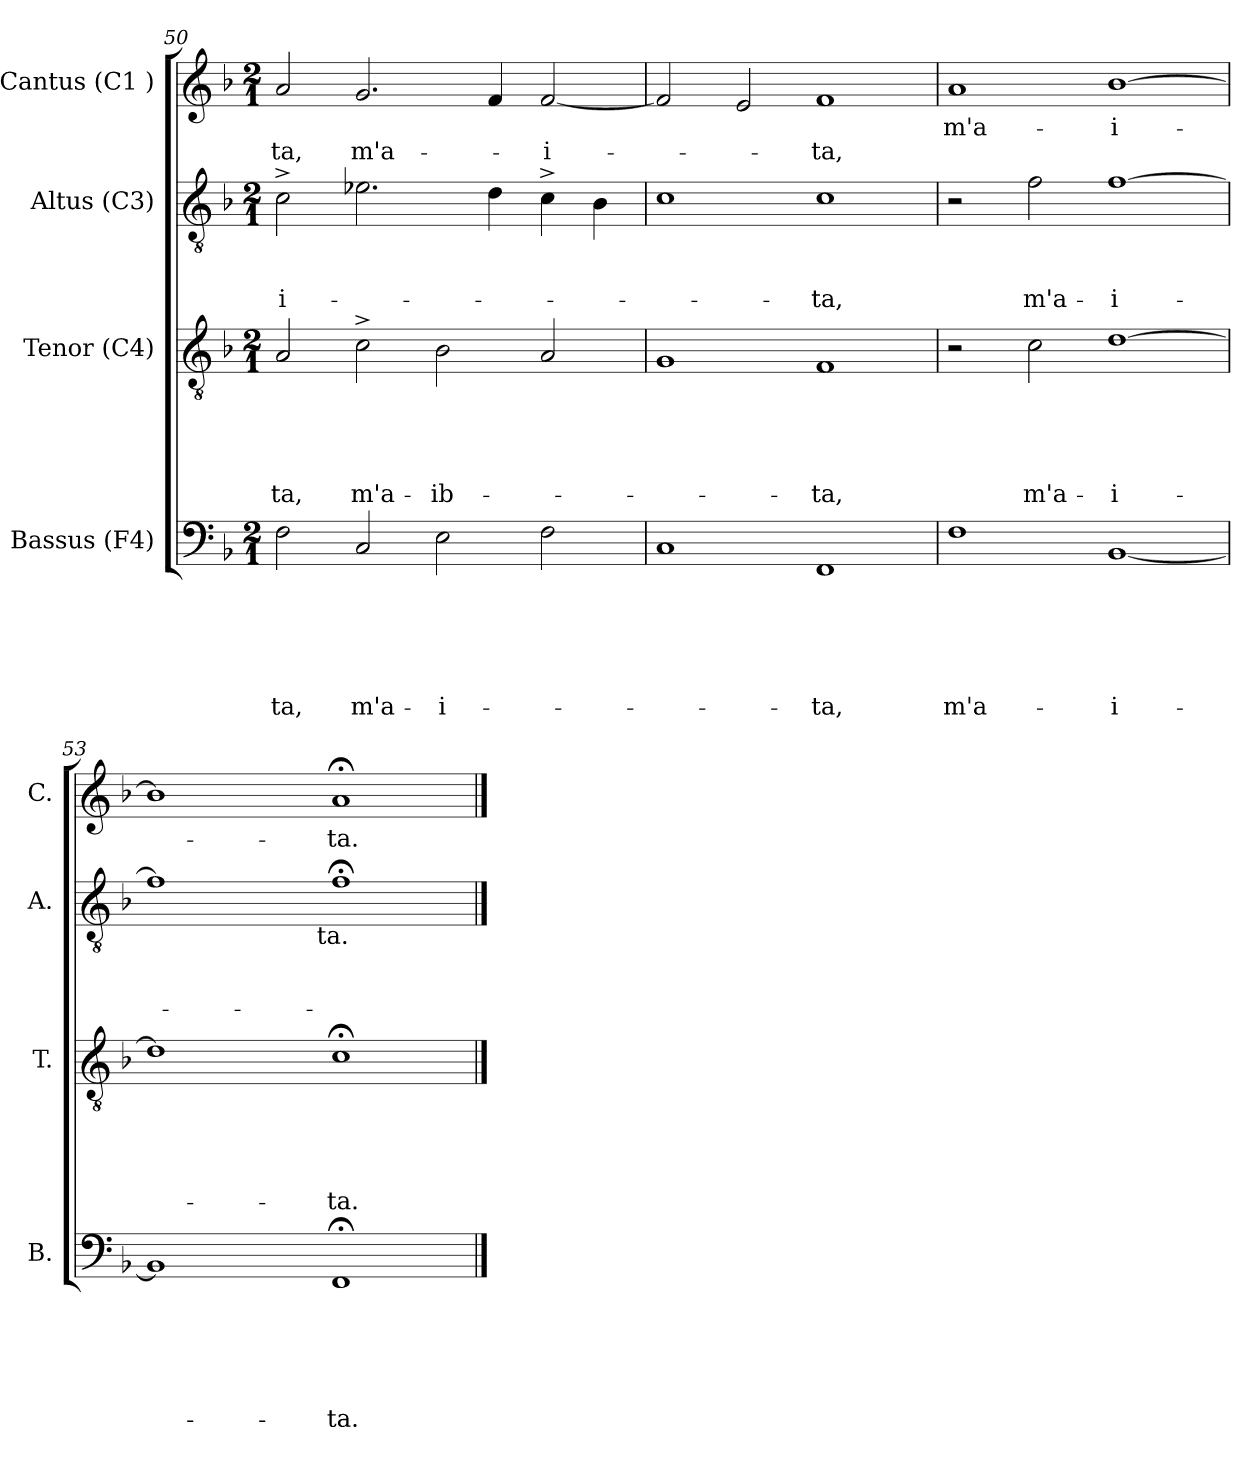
**kern	**text	**text	**text	**text	**text	**text	**kern	**text	**text	**text	**text	**text	**kern	**text	**text	**text	**kern	**text	**text
*part4	*part4	*part4	*part4	*part4	*part4	*part4	*part3	*part3	*part3	*part3	*part3	*part3	*part2	*part2	*part2	*part2	*part1	*part1	*part1
*staff4	*staff4	*staff4	*staff4	*staff4	*staff4	*staff4	*staff3	*staff3	*staff3	*staff3	*staff3	*staff3	*staff2	*staff2	*staff2	*staff2	*staff1	*staff1	*staff1
*I"Bassus (F4)	*	*	*	*	*	*	*I"Tenor (C4)	*	*	*	*	*	*I"Altus (C3)	*	*	*	*I"Cantus (C1 )	*	*
*I'B.	*	*	*	*	*	*	*I'T.	*	*	*	*	*	*I'A.	*	*	*	*I'C.	*	*
!!LO:PB:g=z
*clefF4	*	*	*	*	*	*	*clefGv2	*	*	*	*	*	*clefGv2	*	*	*	*clefG2	*	*
*k[b-]	*	*	*	*	*	*	*k[b-]	*	*	*	*	*	*k[b-]	*	*	*	*k[b-]	*	*
*F:	*	*	*	*	*	*	*F:	*	*	*	*	*	*F:	*	*	*	*F:	*	*
*M2/1	*	*	*	*	*	*	*M2/1	*	*	*	*	*	*M2/1	*	*	*	*M2/1	*	*
=50	=50	=50	=50	=50	=50	=50	=50	=50	=50	=50	=50	=50	=50	=50	=50	=50	=50	=50	=50
!	!	!	!	!	!	!LO:LY:b	!	!	!	!	!	!LO:LY:b	!	!	!	!LO:LY:b:rj	!	!	!LO:LY:b
2F\	.	.	.	.	.	-ta,	2A/	.	.	.	.	-ta,	2c^>\	.	.	-i-	2a/	.	ta,
!	!	!	!	!	!	!LO:LY:b	!	!	!	!	!	!LO:LY:b	!	!	!	!	!	!	!LO:LY:b
2C/	.	.	.	.	.	m'a-	2c^>\	.	.	.	.	m'a-	2.e-X\	.	.	.	2.g/	.	m'a-
!	!	!	!	!	!	!LO:LY:b:rj	!	!	!	!	!	!LO:LY:b	!	!	!	!	!	!	!
2E\	.	.	.	.	.	-i-	2B-\	.	.	.	.	-ib-	.	.	.	.	.	.	.
.	.	.	.	.	.	.	.	.	.	.	.	.	4d\	.	.	.	4f/	.	.
!	!	!	!	!	!	!	!	!	!	!	!	!	!	!	!	!	!	!	!LO:LY:b:rj
2F\	.	.	.	.	.	.	2A/	.	.	.	.	.	4c^>\	.	.	.	[<2f/	.	-i-
.	.	.	.	.	.	.	.	.	.	.	.	.	4B-\	.	.	.	.	.	.
=51	=51	=51	=51	=51	=51	=51	=51	=51	=51	=51	=51	=51	=51	=51	=51	=51	=51	=51	=51
1C	.	.	.	.	.	.	1G	.	.	.	.	.	1c	.	.	.	2f/]	.	.
.	.	.	.	.	.	.	.	.	.	.	.	.	.	.	.	.	2e/	.	.
!	!	!	!	!	!	!LO:LY:b	!	!	!	!	!	!LO:LY:b	!	!	!	!LO:LY:b	!	!	!LO:LY:b
1FF	.	.	.	.	.	-ta,	1F	.	.	.	.	-ta,	1c	.	.	-ta,	1f	.	-ta,
=52	=52	=52	=52	=52	=52	=52	=52	=52	=52	=52	=52	=52	=52	=52	=52	=52	=52	=52	=52
!	!	!	!	!	!	!LO:LY:b	!	!	!	!	!	!	!	!	!	!	!	!LO:LY:b	!
1F	.	.	.	.	.	m'a-	2r	.	.	.	.	.	2r	.	.	.	1a	-m'a-	.
!	!	!	!	!	!	!	!	!	!	!	!	!LO:LY:b	!	!	!	!LO:LY:b	!	!	!
.	.	.	.	.	.	.	2c\	.	.	.	.	m'a-	2f\	.	.	m'a-	.	.	.
!	!	!	!	!	!	!LO:LY:b:rj	!	!	!	!	!	!LO:LY:b:rj	!	!	!	!LO:LY:b:rj	!	!LO:LY:b:rj	!
[<1BB-	.	.	.	.	.	-i-	[>1d	.	.	.	.	-i-	[>1f	.	.	-i-	[>1b-	-i-	.
=53	=53	=53	=53	=53	=53	=53	=53	=53	=53	=53	=53	=53	=53	=53	=53	=53	=53	=53	=53
*	*	*	*	*	*	*	*	*	*	*	*	*	*^	*	*	*	*	*	*
1BB-]	.	.	.	.	.	.	1d]	.	.	.	.	.	1f]	2ryy	.	.	.	1b-]	.	.
.	.	.	.	.	.	.	.	.	.	.	.	.	.	4...ryy	.	.	.	.	.	.
!	!	!	!	!	!	!	!	!	!	!	!	!	!	!LO:TX:b:t=ta.	!	!	!	!	!	!
.	.	.	.	.	.	.	.	.	.	.	.	.	.	1ryy	.	.	.	.	.	.
!	!	!	!	!	!	!LO:LY:b	!	!	!	!	!	!LO:LY:b	!	!	!	!	!	!	!LO:LY:b	!
1FF;	.	.	.	.	.	-ta.	1c;<	.	.	.	.	-ta.	1f;<	.	.	.	.	1a;	-ta.	.
.	.	.	.	.	.	.	.	.	.	.	.	.	.	32ryy	.	.	.	.	.	.
*	*	*	*	*	*	*	*	*	*	*	*	*	*v	*v	*	*	*	*	*	*
==	==	==	==	==	==	==	==	==	==	==	==	==	==	==	==	==	==	==	==
*-	*-	*-	*-	*-	*-	*-	*-	*-	*-	*-	*-	*-	*-	*-	*-	*-	*-	*-	*-
